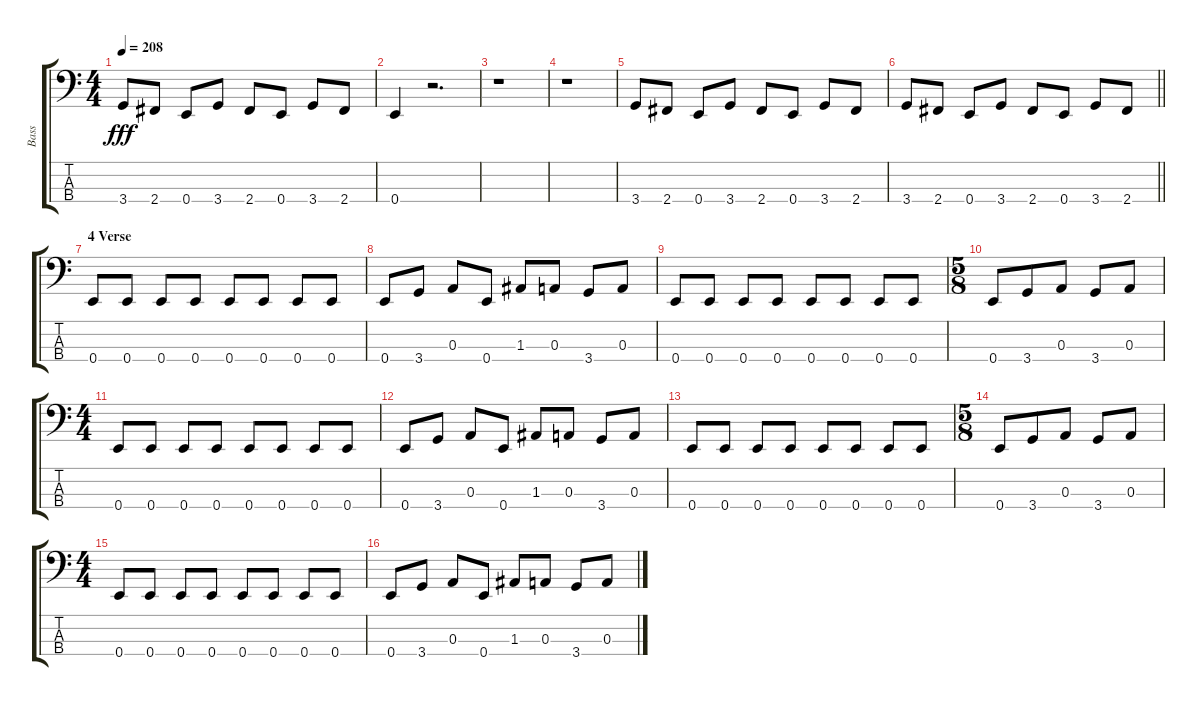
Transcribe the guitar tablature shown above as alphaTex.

\track ("Bass" "Bass") {instrument electricbassfinger}
\staff {score tabs}
\tuning (G2 D2 A1 E1) {hide}
\ts (4 4)
\tempo 208
\clef f4
\ks c
3.4.8{dy fff} 2.4.8 0.4.8 3.4.8 2.4.8 0.4.8 3.4.8 2.4.8 |
0.4.4 r.2{d} |
r.1 |
r.1 |
3.4.8 2.4.8 0.4.8 3.4.8 2.4.8 0.4.8 3.4.8 2.4.8 |
\barLineRight lightlight
3.4.8 2.4.8 0.4.8 3.4.8 2.4.8 0.4.8 3.4.8 2.4.8 |
\section ("" "4 Verse")
0.4.8 0.4.8 0.4.8 0.4.8 0.4.8 0.4.8 0.4.8 0.4.8 |
0.4.8 3.4.8 0.3.8 0.4.8 1.3.8 0.3.8 3.4.8 0.3.8 |
0.4.8 0.4.8 0.4.8 0.4.8 0.4.8 0.4.8 0.4.8 0.4.8 |
\ts (5 8)
0.4.8 3.4.8 0.3.8 3.4.8 0.3.8 |
\ts (4 4)
0.4.8 0.4.8 0.4.8 0.4.8 0.4.8 0.4.8 0.4.8 0.4.8 |
0.4.8 3.4.8 0.3.8 0.4.8 1.3.8 0.3.8 3.4.8 0.3.8 |
0.4.8 0.4.8 0.4.8 0.4.8 0.4.8 0.4.8 0.4.8 0.4.8 |
\ts (5 8)
0.4.8 3.4.8 0.3.8 3.4.8 0.3.8 |
\ts (4 4)
0.4.8 0.4.8 0.4.8 0.4.8 0.4.8 0.4.8 0.4.8 0.4.8 |
0.4.8 3.4.8 0.3.8 0.4.8 1.3.8 0.3.8 3.4.8 0.3.8
